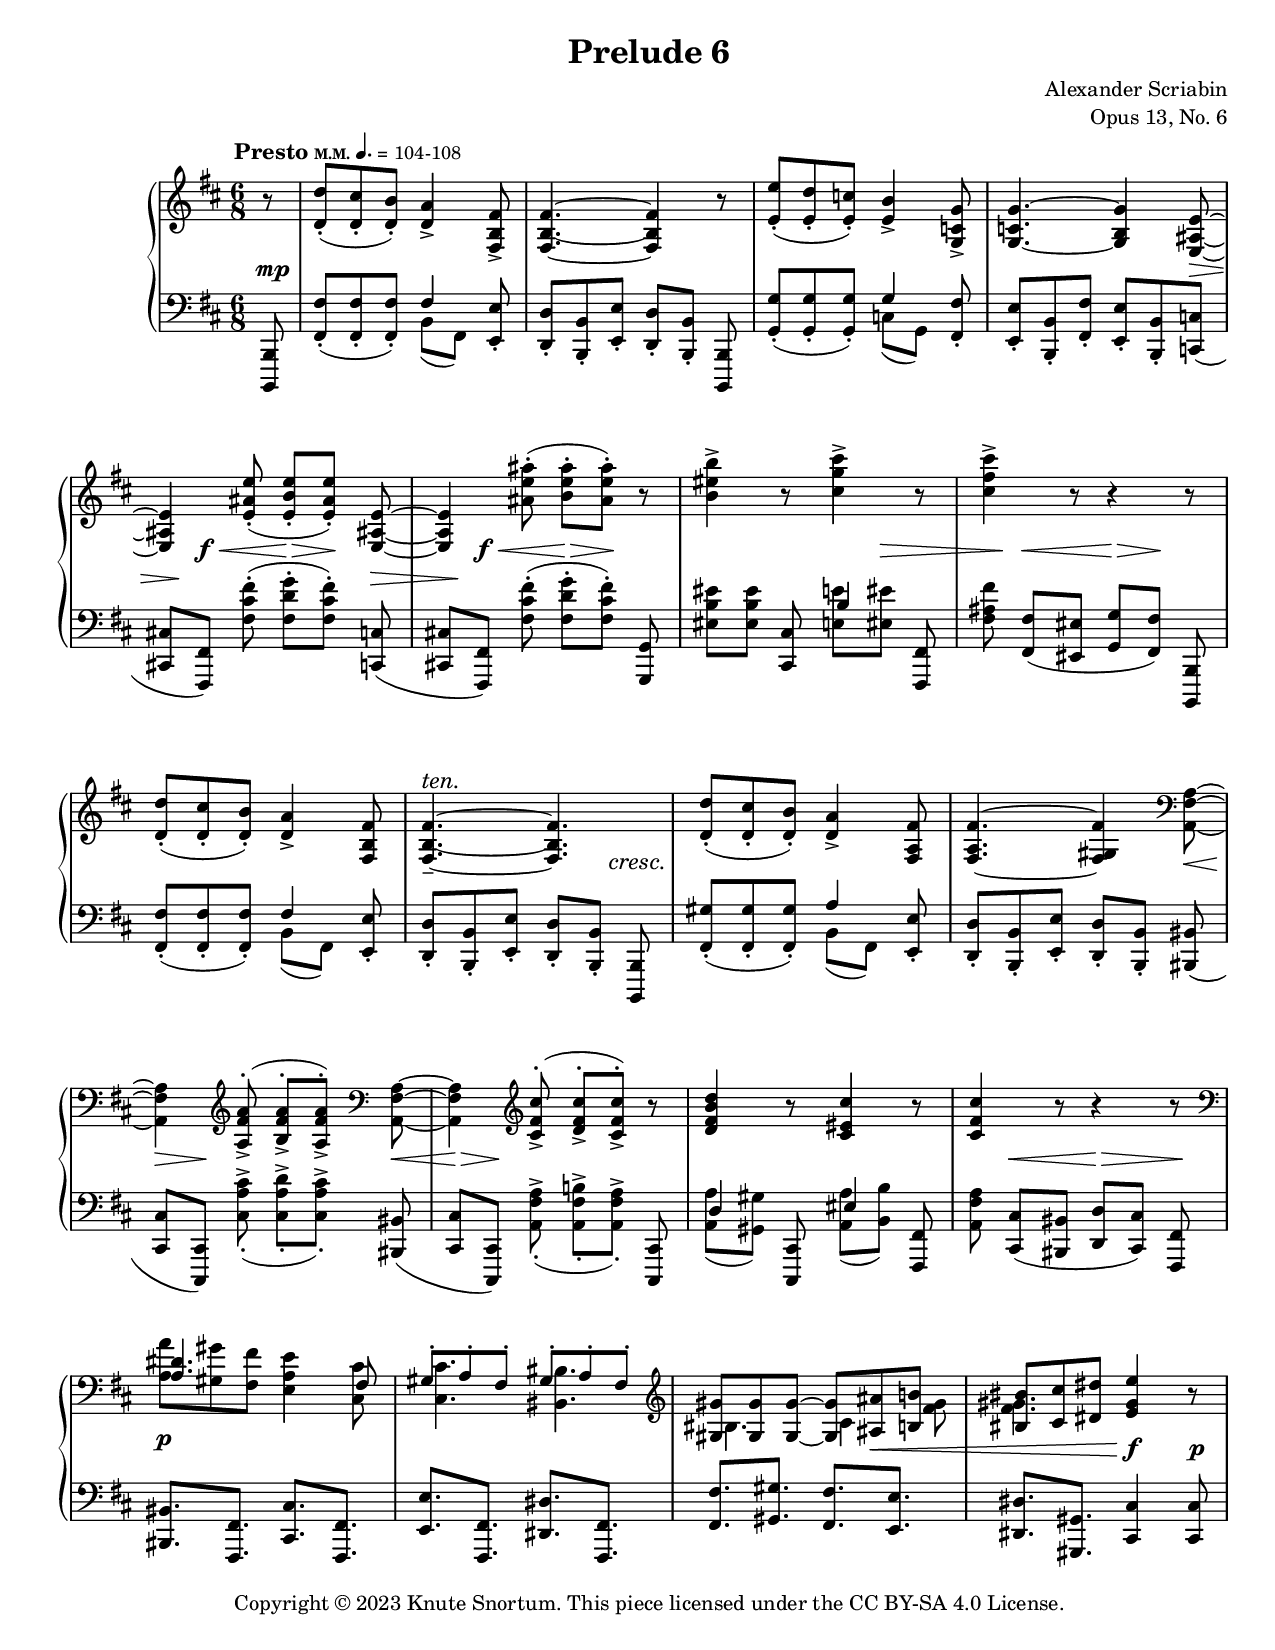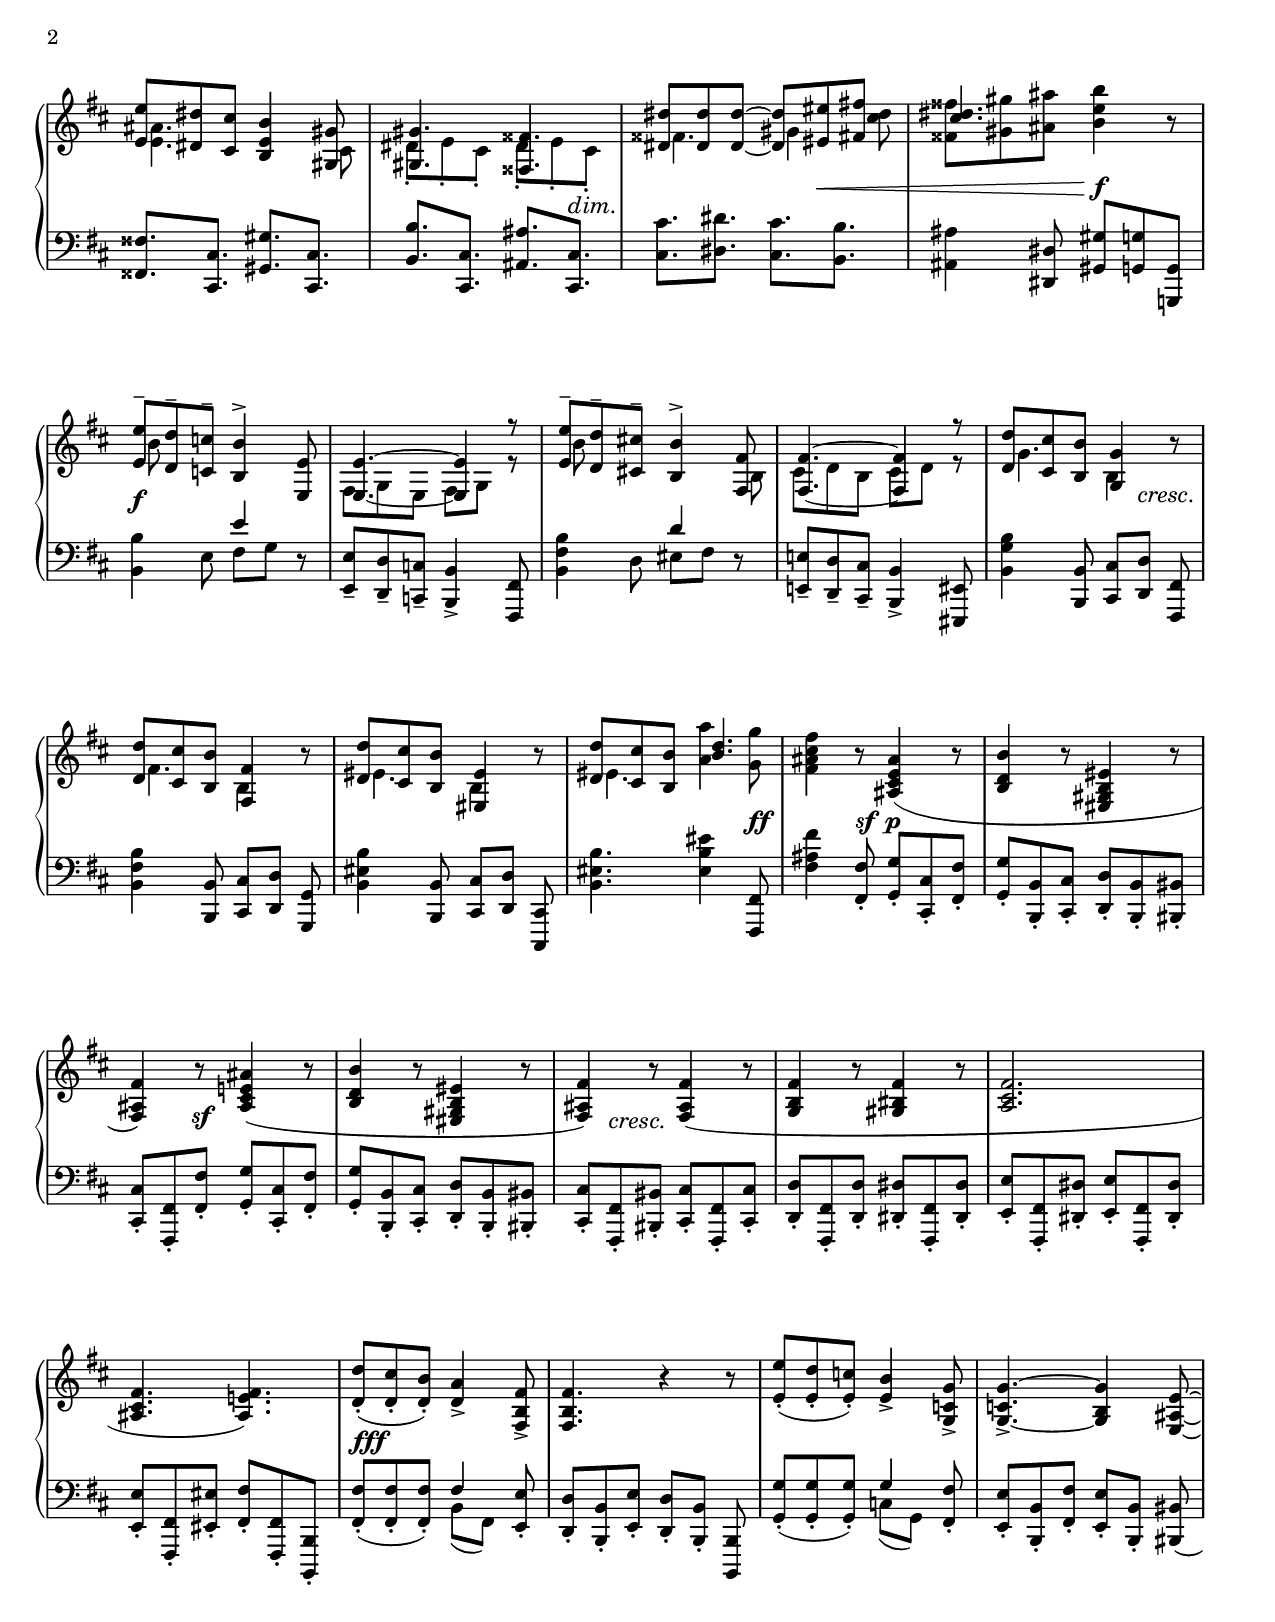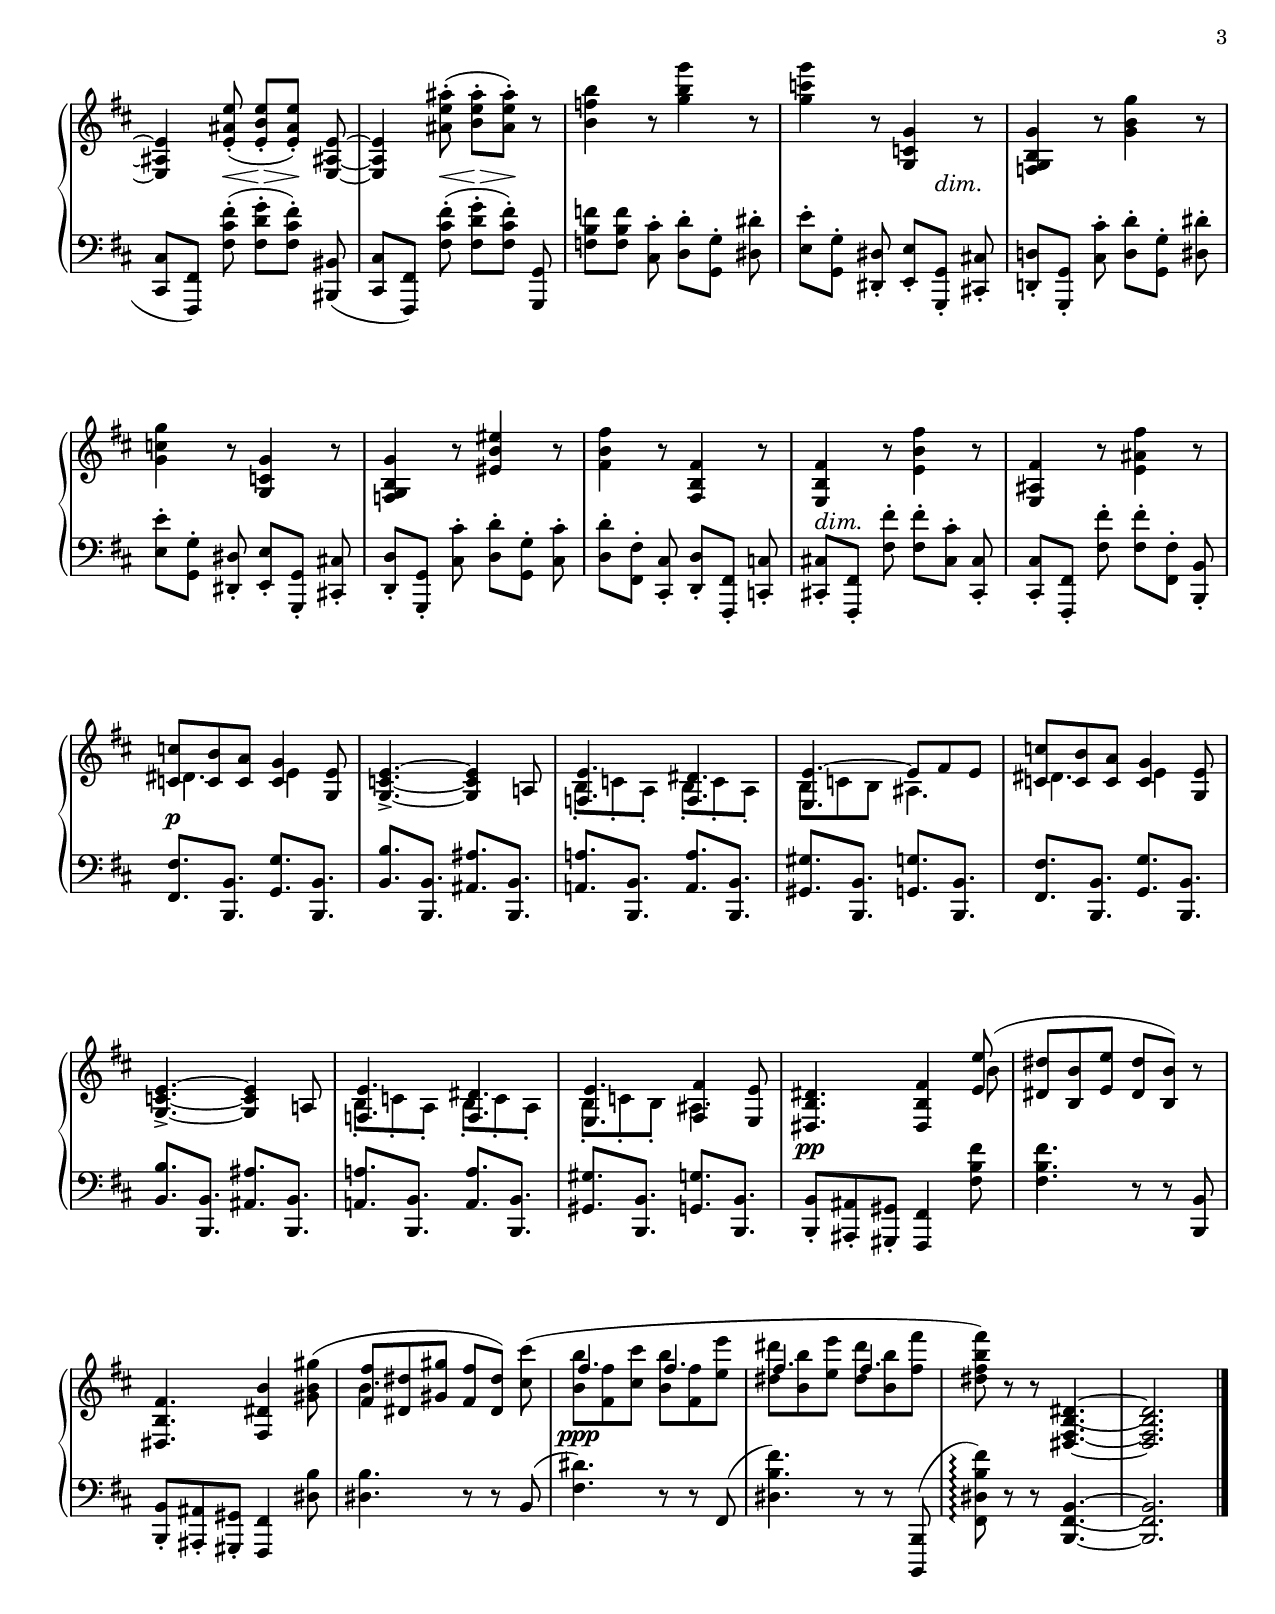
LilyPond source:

\version "2.24.0"

\include "includes/header-paper.ily"
%...+....1....+....2....+....3....+....4....+....5....+....6....+....7....+....

\version "2.24.0"
\language "english"

\include "global-variables.ily"

%%% Positions and shapes %%%

forceHShiftA = \once \override NoteColumn.force-hshift = 1.3
forceHShiftB = \once \override NoteColumn.force-hshift = 1.35
forceHShiftC = \once \override NoteColumn.force-hshift = 1.4
forceHShiftD = \once \override NoteColumn.force-hshift = 2.3
forceHShiftE = \once \override NoteColumn.force-hshift = 0.3
forceHShiftF = \once \override NoteColumn.force-hshift = -0.3

beamPositionsA = \tweak Beam.positions #'(-7 . -7.5) \etc

slurShapeA = \shape #'(
                        ((0 . 0) (0 . 1.5) (0 . 0.5) (0 . -4))
                        ((0 . 0) (0 . 0) (0 . 0) (0 . 0))
                        ) \etc
slurShapeB = -\tweak positions #'(3 . 0) \etc
slurShapeC = -\tweak positions #'(2 . 0) \etc
slurShapeD = \shape #'((0.5 . 2.5) (0.5 . 2) (-1 . 2) (0 . 0)) \etc

spaceAfterTie = \once \override Tie.minimum-length-after-break = 9

%%% Music %%%

global = {
  \time 6/8
  \key b \minor
  \set Staff.extraNatural = ##f
}

rightHandUpper = \relative {
  \set Score.tempoHideNote = ##t
  \textMark \markup \tempo-markup Presto #2 #1 104-108
  \tempo 4. = 104
  \partial 8 r8 |
  <d' d'>8-.( <d cs'>-. <d b'>-.) <d a'>4-> <fs, b fs'>8-> |
  q4.~ q4 r8 |
  <e' e'>8-.( <e d'>-. <e c'>-.) <e b'>4-> <g, c g'>8-> |
  q4.~ <g b g'>4 \spaceAfterTie <e as e'>8~ |
  q4 <e' as e'>8-.( <e b' e>-.[ <e as e'>-.]) <e, as e'>~ |
  q4 <as' e' as>8-.( <b e as>-. <as e' as>-.) r8 |
  <b es b'>4-> r8 <cs g' cs>4-> r8 |
  <cs fs cs'>4-> r8 r4 r8 |
  
  \barNumberCheck 9
  <d, d'>8-.( <d cs'>-. <d b'>-.) <d a'>4-> <fs, b fs'>8 |
  q4.--~^\ten q |
  <d' d'>8-.( <d cs'>-. <d b'>-.) <d a'>4-> <fs, a fs'>8
  q4.~ <fs gs fs'>4 \clef bass <a, fs' a>8~ |
  q4 \clef treble <a' fs' a>8^.->^(  <b fs' a>^.->[ <a fs' a>^.->]) \clef bass
    <a, fs' a>~ |
  q4 \clef treble <cs' fs cs'>8^.->^( <d fs cs'>^.->[ <cs fs cs'>^.->]) r |
  <d fs b d>4 r8 <cs es cs'>4 r8 |
  <cs fs cs'>4 r8 r4 r8 |
  
  \barNumberCheck 17
  \clef bass \voiceOne <a ds>4. s4 fs8 |
  gs8-. a-. fs-.  gs-. a-. fs-. |
  \clef treble \oneVoice <gs gs'>8 q q~ q <as as'> <b b'!> |
  <bs bs'>8 <cs cs'> <ds ds'> <e gs e'>4 r8 |
  <e e'>8 <ds ds'> <cs cs'>  <b e b'>4 <gs gs'>8 |
  <gs gs'>4. <fss fss'> |
  <ds' ds'>8 q q~ q <es es'> <fs fs'!> |
  \voiceTwo <fss fss'>8 <gs gs'> <as as'> \oneVoice <b e b'>4 r8 |
  
  \barNumberCheck 25
  \voiceOne <e, e'>8-- <d d'>-- <c c'>--  <b b'>4-> <e, e'>8 |
  \oneVoice q4.~ q4 \voiceOne r8 |
  \voiceOne <e' e'>8-- <d d'>-- <cs! cs'!>-- <b b'>4-> <fs fs'>8 |
  \oneVoice q4.~ q4 \voiceOne r8 |
  <d' d'>8 <cs cs'> <b b'> <g g'>4 \oneVoice r8 |
  <d' d'>8 <cs cs'> <b b'>  <fs fs'>4 r8 |
  <d' d'>8 <cs cs'> <b b'>  <es, es'>4 r8 |
  <d' d'>8 <cs cs'> <b b'>  <a' a'>4 <g g'>8 |
  
  \barNumberCheck 33
  <fs as cs fs>4 r8 <as, cs e as>4-\slurShapeA ( r8 |
  <b d b'>4 r8 <es, gs b es>4 r8 |
  <fs as fs'>4) r8  <as cs e! as>4( r8 |
  <b d b'>4 r8 <es, gs b es>4 r8 |
  <fs as fs'>4) r8 q4( r8 |
  <g b fs'>4 r8 <gs bs fs'>4 r8 |
  <a cs fs>2. |
  <as cs fs>4. <as e'! fs>) |
  
  \barNumberCheck 41
  <d d'>8-.( <d cs'>-. <d b'>-.) <d a'>4-> <fs, b fs'>8-> |
  q4. r4 r8 |
  <e' e'>8-.( <e d'>-. <e c'>-.) <e b'>4-> <g, c g'>8-> |
  q4.->~ <g b g'>4 <e as e'>8~ |
  q4 <e' as e'>8-.( <e b' e>-.[ <e as e'>-.]) <e, as e'>~ |
  q4 <as' e' as>8-.( <b e as>-. <as e' as>-.) r8 |
  <b f' b>4 r8 <g' b g'>4 r8 |
  <g c g'>4 r8 <g,, c g'>4 r8 |
  
  \barNumberCheck 49
  <f g b g'>4 r8 <g' b g'>4 r8 |
  <g c g'>4 r8 <g, c g'>4 r8 |
  <f g b g'>4 r8 <es' b' es>4 r8 |
  <fs b fs'>4 r8 <fs, b fs'>4 r8 |
  <e b' fs'>4 r8 <e' b' fs'>4 r8 |
  <e, as fs'>4 r8 <e' as fs'>4 r8 |
  \voiceOne <c c'> <c b'> <c a'>  <c g'>4 <g e'>8 |
  \oneVoice <g c e>4.->~ q4 a!8 |
  
  \barNumberCheck 57
  \voiceOne <f e'>4. <f ds'> |
  <e e'>4.~ e'8 fs e |
  <c c'> <c b'> <c a'>  <c g'>4 <g e'>8 |
  \oneVoice <g c e>4.->~ q4 a!8 |
  \voiceOne <f e'>4. <f ds'> |
  <e e'>4. <fs fs'>4 <e e'>8 |
  <ds b' ds>4. <ds b' fs'>4 <e' e'>8( |
  \oneVoice <ds ds'>8 <b b'> <e e'>  <ds ds'> <b b'>) r |
  
  \barNumberCheck 65
  <ds, b' fs'>4. <fs ds' b'>4 <gs' b gs'>8( |
  \voiceOne <fs fs'>8 <ds ds'> <gs gs'>  <fs fs'>[ <ds ds'>]) \oneVoice 
    <cs' cs'>( |
  <b b'>8 <fs fs'> <cs' cs'>  <b b'> <fs fs'> <e' e'> |
  <ds ds'>8 <b b'> <e e'>  <ds ds'> <b b'> <fs' fs'> |
  <ds fs b fs'>8) r r <ds,, fs b ds>4.~ |
  q2. |
  \bar "|."
}

rightHandLower = \relative {
  \partial 8 s8 |
  s2. * 8 |
  
  \barNumberCheck 9
  s2. * 8 |
  
  \barNumberCheck 17
  \clef bass \voiceTwo <a a'>8 <gs gs'> <fs fs'> <e a e'>4 <cs cs'>8 |
  \forceHShiftA q4. \forceHShiftA <bs bs'> |
  \clef treble \forceHShiftB bs'4. \forceHShiftC cs4 \forceHShiftD <fs gs>8
  q4. s |
  <e as>4. s4 \forceHShiftC cs8 |
  ds8-. e-. cs-.  ds-. e-. cs-. |
  \forceHShiftB fss4. \forceHShiftC gs4 \forceHShiftD <cs ds>8 |
  \voiceOne \forceHShiftE q4. s |
  
  \barNumberCheck 25
  \voiceTwo \forceHShiftC b8 s4 s4. |
  fs,8 g e  fs g r |
  \forceHShiftC b'8 s4 s \forceHShiftC b,8 |
  \forceHShiftF \beamPositionsA cs8 d b  cs d r |
  \forceHShiftC g4. b,4 s8 |
  \forceHShiftC fs'4. b,4 s8 |
  es4. b4 s8 |
  es4. \voiceOne <b' d> |
  
  \barNumberCheck 33
  s2. * 8 |
  
  \barNumberCheck 41
  s2. * 8 |
  
  \barNumberCheck 49
  s2. * 6 |
  \voiceTwo ds,4. \forceHShiftC e4 s8 |
  s2. |
  
  \barNumberCheck 57
  b8-. c-. a-.  \forceHShiftF b-. c-. a-. |
  b8 c b as4. |
  ds4. \forceHShiftC e4 s8 |
  s2. |
  b8-. c-. a-.  \forceHShiftF b-. c-. a-. |
  b8-. c-. b-. as4. |
  s4. s4 \forceHShiftB b'8 |
  s2. |
  
  \barNumberCheck 65
  s2. |
  b4. s |
  \voiceOne \forceHShiftE fs'4. \forceHShiftE fs |
  \forceHShiftE fs4. \forceHShiftE fs |
  s2. * 2 |
}

rightHand = \relative {
  \global
  <<
    \new Voice \rightHandUpper
    \new Voice \rightHandLower
  >>
}

leftHandUpper = \relative {
  \partial 8 s8 |
  \voiceThree s4. fs4 s8 |
  s2. |
  s4. g4 s8 |
  s2. * 3 |
  s4. b4 s8 |
  s2. |
  
  \barNumberCheck 9
  s4. fs4 s8 |
  s2. |
  s4. a4 s8 |
  s2. * 3 |
  d,4 s8 es4 s8 |
  s2. |
  
  \barNumberCheck 17
  s2. * 8 |
  
  \barNumberCheck 25
  s4. e'4 s8 |
  s2. |
  s4. d4 s8 |
  s2. * 5 |
  
  \barNumberCheck 33
  s2. * 8 |
  
  \barNumberCheck 41
  s4. fs,4 s8 |
  s2. |
  s4. g4 s8 |
}

leftHandLower = \relative {
  \partial 8 <b,,, b'>8 |
  <fs'' fs'>8-.( q-. q-.) \voiceFour b[( fs]) \oneVoice <e e'>-. |
  <d d'>8-. <b b'>-. <e e'>-.  <d d'>-.[ <b b'>-.] <b, b'> |
  <g'' g'>8-.( q-. q-.) \voiceFour c[( g]) \oneVoice  <fs fs'>-. |
  <e e'>8-. <b b'>-. <fs' fs'>-.  <e e'>-. <b b'>-. <c c'>( |
  <cs! cs'!>8[ <fs, fs'>]) <fs'' cs' fs>-.(  <fs d' g>-.[ <fs cs' fs>-.]) 
    <c, c'>( |
  <cs! cs'!>8[ <fs, fs'>]) <fs'' cs' fs>-.(  <fs d' g>-.[ <fs cs' fs>-.])
    <g,, g'> |
  <es'' b' es>8[ q] <cs, cs'>  <e' e'>[ <es es'>] <fs,, fs'> |
  <fs'' as fs'>8 <fs, fs'>[( <es es'>]  <g g'>[ <fs fs'>]) <b,, b'> |
  
  \barNumberCheck 9
  <fs'' fs'>8-.( q-. q-.) \voiceFour b[( fs]) \oneVoice <e e'>-. |
  <d d'>8-. <b b'>-. <e e'>-.  <d d'>-.[ <b b'>-.] <b, b'> |
  <fs'' gs'>-.( q-. q-.) \voiceFour b[( fs]) \oneVoice <e e'>-. |
  <d d'>8-. <b b'>-. <e e'>-.  <d d'>-.[ <b b'>-.] <bs bs'>( |
  <cs cs'>[ <cs, cs'>]) <cs'' a' cs>_.->_(  <cs a' d>_.->[ <cs a' cs>_.->])
    <bs, bs'>( |
  <cs cs'>8[ <cs, cs'>]) <a'' fs' a>_.->_( <a fs' b!>_.->[ <a fs' a>_.->]) 
    <cs,, cs'> |
  \voiceFour <a'' a'>8[( <gs gs'>]) \oneVoice <cs,, cs'> \voiceFour <a'' a'>[(
    <b b'>]) \oneVoice <fs, fs'> |
  <a' fs' a>8 <cs, cs'>[( <bs bs'>] <d d'>[ <cs cs'>]) <fs, fs'> |
  
  \barNumberCheck 17
  <bs bs'>8. <fs fs'> <cs' cs'> <fs, fs'> |
  <e' e'>8. <fs, fs'> <ds' ds'> <fs, fs'> |
  <fs' fs'>8. <gs gs'> <fs fs'> <e e'> |
  <ds ds'>8. <gs, gs'> <cs cs'>4 q8 |
  <fss fss'>8. <cs cs'> <gs' gs'> <cs, cs'> |
  <b' b'>8. <cs, cs'> <as' as'> <cs, cs'> |
  <cs' cs'>8. <ds ds'> <cs cs'> <b b'> |
  <as as'>4 <ds, ds'>8 <gs gs'> <g g'> <g,! g'> |
  
  \barNumberCheck 25
  \voiceFour <b' b'>4 e8  fs g \oneVoice r |
  <e, e'>8-- <d d'>-- <c c'>--  <b b'>4-> <fs fs'>8 |
  \voiceFour <b' fs' b>4 d8  es fs \oneVoice r |
  <e,! e'!>8-- <d d'>-- <cs cs'>--  <b b'>4-> <es, es'>8 |
  <b'' g' b>4 <b, b'>8  <cs cs'>[ <d d'>] <fs, fs'> |
  <b' fs' b>4 <b, b'>8  <cs cs'>[ <d d'>] <g, g'> |
  <b' es b'>4 <b, b'>8  <cs cs'>[ <d d'>] <cs, cs'> |
  <b'' es b'>4. <es b' es>4 <fs,, fs'>8 |
  
  \barNumberCheck 33
  <fs'' as fs'>4 <fs, fs'>8-. <g g'>-. <cs, cs'>-. <fs fs'>-. |
  <g g'>8-. <b, b'>-. <cs cs'>-.  <d d'>-. <b b'>-. <bs bs'>-. |
  <cs cs'>8-. <fs, fs'>-. <fs' fs'>-.  <g g'>-. <cs, cs'>-. <fs fs'>-. |
  <g g'>8-. <b, b'>-. <cs cs'>-.  <d d'>-. <b b'>-. <bs bs'>-. |
  <cs cs'>8-. <fs , fs'>-. <bs bs'>-.  <cs cs'>-. <fs, fs'>-. <cs' cs'>-. |
  <d d'>8-. <fs, fs'>-. <d' d'>-.  <ds ds'>-. <fs, fs'>-. <ds' ds'>-. |
  <e e'>8-. <fs, fs'>-. <ds' ds'>-.  <e e'>-. <fs, fs'>-. <ds' ds'>-. |
  <e e'>8-. <fs, fs'>-. <es' es'>-.  <fs fs'>-. <fs, fs'>-. <b, b'>-. |
  
  \barNumberCheck 41
  <fs'' fs'>8-.( q-. q-.) \voiceFour b[( fs]) \oneVoice <e e'>-. |
  <d d'>8-. <b b'>-. <e e'>-.  <d d'>-.[ <b b'>-.] <b, b'> |
  <g'' g'>8-.( q-. q-.) \voiceFour c[( g]) \oneVoice  <fs fs'>-. |
  <e e'>8-. <b b'>-. <fs' fs'>-.  <e e'>[-. <b b'>]-. <bs bs'>( |
  <cs cs'>8[ <fs, fs'>]) <fs'' cs' fs>-.(  <fs d' g>[-. <fs cs' fs>]-.)
    <bs,, bs'>( |
  <cs cs'>8[ <fs, fs'>]) <fs'' cs' fs>-.(  <fs d' g>[-. <fs cs' fs>]-.) 
    <g,, g'> |
  <f'' b f'>8[ q] <cs cs'>-.  <d d'>[-. <g, g'>]-. <ds' ds'>-. |
  <e e'>8[-. <g, g'>]-. <ds ds'>-.  <e e'>[-. <g, g'>]-. <cs! cs'!>-. |
  
  \barNumberCheck 49
  <d! d'!>8[-. <g, g'>]-. <cs' cs'>-.  <d d'>[-. <g, g'>]-. <ds' ds'>-. |
  <e e'>8[-. <g, g'>]-. <ds ds'>-.  <e e'>[-. <g, g'>]-. <cs! cs'!>-. |
  <d d'>8[-. <g, g'>]-. <cs' cs'>-.  <d d'>[-. <g, g'>]-. <cs cs'>-. |
  <d d'>8[-. <fs, fs'>]-. <cs cs'>-.  <d d'>[-. <fs, fs'>]-. <c' c'>-. |
  <cs! cs'!>8[-. <fs, fs'>]-. <fs'' fs'>-.  q[-. <cs cs'>]-. <cs, cs'>-. |
  q8[-. <fs, fs'>]-. <fs'' fs'>-.  q[-. <fs, fs'>]-. <b, b'>-. |
  <fs' fs'>8. <b, b'> <g' g'> <b, b'> |
  <b' b'>8. <b, b'> <as' as'> <b, b'> |
  
  \barNumberCheck 57
  <a'! a'!>8. <b, b'> <a' a'> <b, b'> |
  <gs' gs'>8. <b, b'> <g' g'> <b, b'> |
  <fs' fs'>8. <b, b'> <g' g'> <b, b'> |
  <b' b'>8. <b, b'> <as' as'> <b, b'> |
  <a'! a'!>8. <b, b'> <a' a'> <b, b'> |
  <gs' gs'>8. <b, b'> <g' g'> <b, b'> |
  q8-. <as as'>-. <gs gs'>-.  <fs fs'>4 <fs'' b fs'>8 |
  q4. r8 r <b,, b'>8 |
  
  \barNumberCheck 65
  q8-. <as as'>-. <gs gs'>-.  <fs fs'>4 <ds'' b'>8 |
  q4. r8 r b-\slurShapeB ( |
  <fs' ds'>4.) r8 r fs,-\slurShapeC ( |
  <ds' b' fs'>4.) r8 r <b,, b'>-\slurShapeD ( |
  <fs'' ds' b' fs'>8)\arpeggio r r <b, fs' b>4.~ |
  q2. |
}

leftHand = {
  \global
  \clef bass
  <<
    \new Voice \leftHandUpper
    \new Voice \leftHandLower
  >>
}

dynamics = {
  \override DynamicTextSpanner.style = #'none
  \partial 8 s8\mp |
  s2. * 3 |
  s4. s4 s8-\alterBroken Y-offset #'(0 -3) \> |
  s16 s\! s4\f\< s8\> s\! s-\tweak Y-offset -3 \> |
  s16 s\! s4\f\< s8\> s\! s |
  s4. s8 s4\> |
  s16 s\! s4\< s8\> s\! s |
  
  \barNumberCheck 9
  s2. |
  s4. s8. s\cresc |
  s2. |
  s4. s4 s8\< |
  s8\> s\! s s4 s8-\tweak to-barline ##f \< |
  s32 s16.\> s8\! s s4. |
  s2. |
  s8 s4\< s\> s8\! |
  
  \barNumberCheck 17
  s2.-\tweak Y-offset 0.5 \p |
  s2. |
  s4. s8 s4\< |
  s4. s4\f s8\p |
  s2. |
  s4. s8. s-\tweak Y-offset -2 \dim |
  s4. s8 s4\< |
  s4. s\f |
  
  \barNumberCheck 25
  s2.-\tweak Y-offset -3 \f |
  s2. * 3 |
  s4. s8 s4-\tweak extra-offset #'(0 . -2) \cresc |
  s2. * 2 |
  s4. s4 s8\ff |
  
  \barNumberCheck 33
  s4 s8\sf s4.\p |
  s2. |
  s4 s8-\tweak Y-offset -2 \sf s4. |
  s2. |
  s8 s4-\tweak extra-offset #'(0 . -2) \cresc s4. |
  s2. * 3 |
  
  \barNumberCheck 41
  s2.-\tweak X-offset 0 \fff |
  s2. * 3 |
  s4 s8\< s\> s4\! | 
  s4 s8\< s\> s4\! | 
  s2. |
  s2 s4-\tweak Y-offset -1 \dim |
  
  \barNumberCheck 49
  s2. * 4 |
  s2.\dim |
  s2. |
  s2.-\tweak Y-offset -7 \p |
  s2. |
  
  \barNumberCheck 57
  s2. * 6 |
  s2.\pp |
  s2. |
  
  \barNumberCheck 65
  s2. * 2 |
  s2.\ppp |
  s2. * 3 |
}

% MIDI only 
pedal = {
  \partial 8 s8\sd |
  s4.\su s4\sd s8\su |
  s4. s4 s8\sd |
  s4.\su s4\sd s8\su |
  s2. |
  s4\sd s8\su\sd s4 s8\su |
  s4\sd s8\su\sd s4 s8\su\sd |
  s4 s8\su\sd s4 s8\su\sd |
  s8\su s4 s4 s8\sd |
  
  \barNumberCheck 9
  s4.\su s4\sd s8\su |
  s4. s4 s8\sd |
  s4.\su s4\sd s8\su |
  s2. |
  s4\sd s8\su\sd s4 s8\su |
  s4\sd s8\su\sd s4 s8\su\sd |
  s4 s8\su\sd s4 s8\su\sd |
  s8\su s4 s4 s8\sd |
  
  \barNumberCheck 17
  s4.\su\sd s\su\sd |
  s4.\su\sd s\su\sd |
  s4.\su\sd s\su\sd |
  s4.\su\sd s\su |
  s4.\sd s\su\sd |
  s4.\su\sd s\su\sd |
  s4.\su\sd s\su\sd |
  s4.\su\sd s4\su s8\sd |
  
  \barNumberCheck 25
  s4 s8\su s4. |
  s4. s4 s8\sd |
  s4 s8\su s4. |
  s4. s4 s8\sd |
  s4 s8\su s4 s8\sd |
  s4 s8\su s4 s8\sd |
  s4 s8\su s4 s8\sd |
  s4. s4 s8\su\sd |
  
  \barNumberCheck 33
  s4 s8\su s4. |
  s2. * 6 |
  s4. s4 s8\sd |
  
  \barNumberCheck 41
  s4.\su s4\sd s8\su |
  s4. s4 s8\sd |
  s4.\su s4\sd s8\su |
  s2. |
  s4\sd s8\su\sd s4 s8\su |
  s4\sd s8\su\sd s4 s8\su\sd |
  s4 s8\su s4. |
  s2. |
  
  \barNumberCheck 49
  s2. * 8 |
  
  \barNumberCheck 57
  s2. * 6 |
  s4. s\sd |
  s4. s\su |
  
  \barNumberCheck 65
  s4. s\sd |
  s2. * 3 |
  s4 s8\su s4.\sd |
  s2. <>\su |
}

forceBreaks = {
  \partial 8 s8 
  s2. * 4 \break
  s2. * 4 \break
  s2. * 4 \break
  s2. * 4 \break
  s2. * 4 \pageBreak
  
  s2. * 4 \break
  s2. * 5 \break
  s2. * 5 \break
  s2. * 5 \break
  s2. * 5 \pageBreak
  
  s2. * 5 \break
  s2. * 5 \break
  s2. * 5 \break
  s2. * 5 \break
}

preludeSixNotes =
\score {
  \header {
    title = "Prelude 6"
    composer = "Alexander Scriabin"
    opus = "Opus 13, No. 6"
  }
  \keepWithTag layout  
  \new PianoStaff <<
    \new Staff = "upper" \rightHand
    \new Dynamics \dynamics
    \new Staff = "lower" \leftHand
    \new Devnull \forceBreaks
  >>
  \layout {}
}

\include "articulate.ly"

preludeSixMidi =
\book {
  \bookOutputName "prelude-op13-no6"
  \score {
    \keepWithTag midi
    \articulate <<
      \new Staff = "upper" << \rightHand \dynamics \pedal >>
      \new Staff = "lower" << \leftHand \dynamics \pedal >>
    >>
    \midi {}
  }
}


\preludeSixNotes
\preludeSixMidi